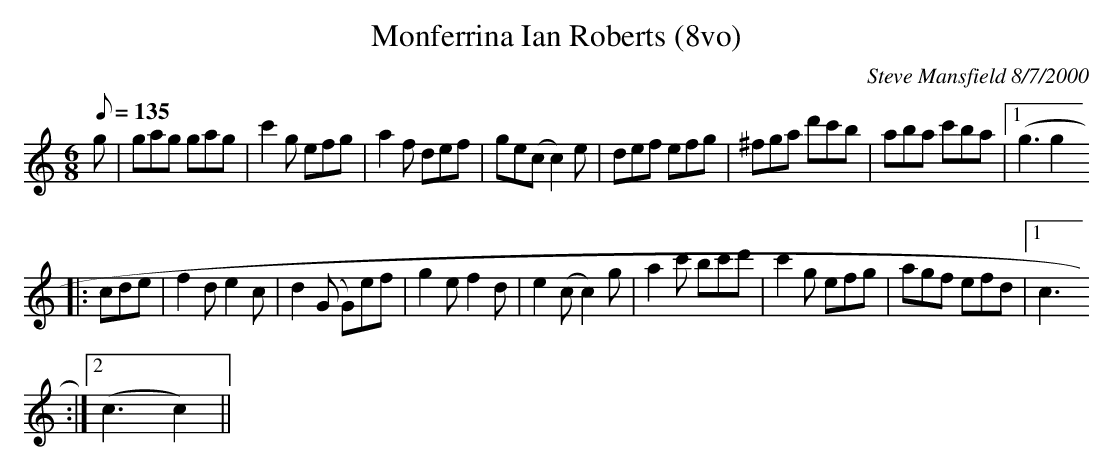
X:1
T:Monferrina Ian Roberts (8vo)
M:6/8
L:1/8
Q:1/8=135
C:Steve Mansfield 8/7/2000
K:C
g|gag gag|c'2g efg|a2f def|ge(c c2)e|def efg|^fga d'c'b|aba c'ba|1(g3 g2
):|2g3|
|:cde|f2d e2c|d2(G G)ef|g2ef2d|e2(c c2)g|a2c' bc'd'|c'2g efg|agf efd|1c3
:|2(c3c2)||
